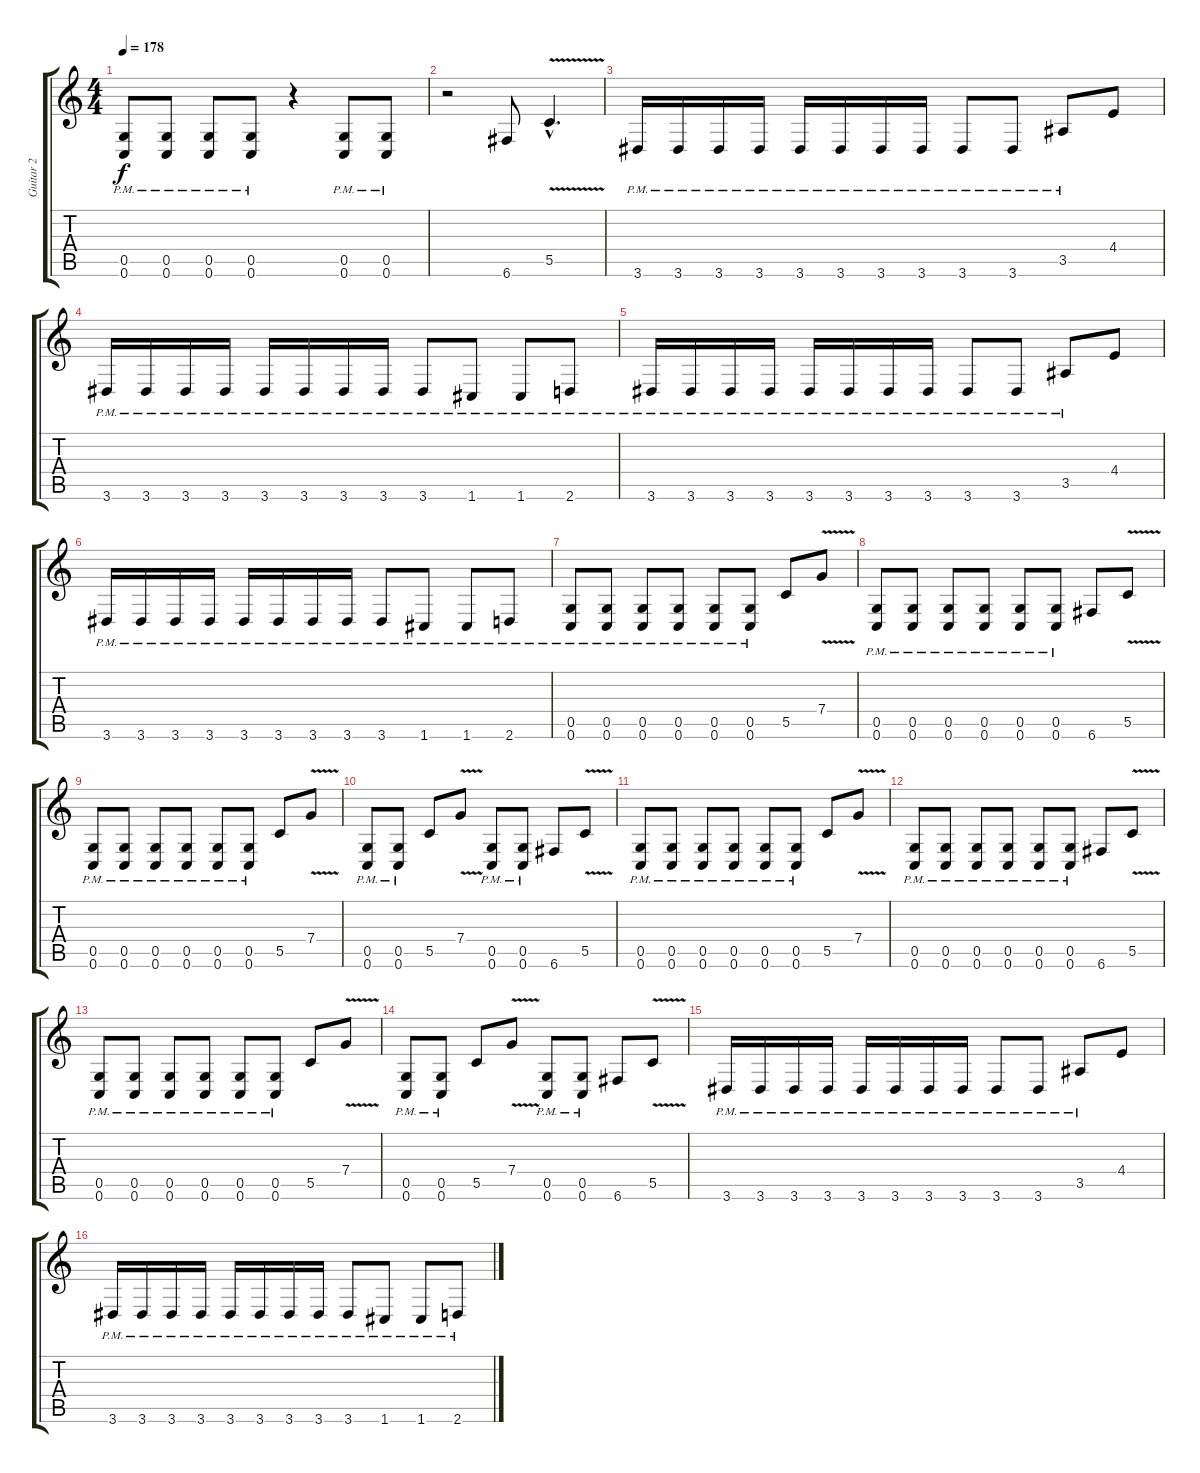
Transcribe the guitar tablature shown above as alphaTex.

\track ("Guitar 2" "Guitar 2") {instrument overdrivenguitar}
\staff {score tabs}
\tuning (D4 A3 F3 C3 G2 C2) {hide}
\ts (4 4)
\tempo 178
\clef g2
\ks c
(0.5{pm} 0.6{pm}).8{dy f} (0.5{pm} 0.6{pm}).8 (0.5{pm} 0.6{pm}).8 (0.5{pm} 0.6{pm}).8 r.4 (0.5{pm} 0.6{pm}).8 (0.5{pm} 0.6{pm}).8 |
r.2 6.6.8 5.5{v hac}.4{d} |
3.6{pm}.16 3.6{pm}.16 3.6{pm}.16 3.6{pm}.16 3.6{pm}.16 3.6{pm}.16 3.6{pm}.16 3.6{pm}.16 3.6{pm}.8 3.6{pm}.8 3.5{pm}.8 4.4.8 |
3.6{pm}.16 3.6{pm}.16 3.6{pm}.16 3.6{pm}.16 3.6{pm}.16 3.6{pm}.16 3.6{pm}.16 3.6{pm}.16 3.6{pm}.8 1.6{pm}.8 1.6{pm}.8 2.6{pm}.8 |
3.6{pm}.16 3.6{pm}.16 3.6{pm}.16 3.6{pm}.16 3.6{pm}.16 3.6{pm}.16 3.6{pm}.16 3.6{pm}.16 3.6{pm}.8 3.6{pm}.8 3.5{pm}.8 4.4.8 |
3.6{pm}.16 3.6{pm}.16 3.6{pm}.16 3.6{pm}.16 3.6{pm}.16 3.6{pm}.16 3.6{pm}.16 3.6{pm}.16 3.6{pm}.8 1.6{pm}.8 1.6{pm}.8 2.6{pm}.8 |
(0.5{pm} 0.6{pm}).8 (0.5{pm} 0.6{pm}).8 (0.5{pm} 0.6{pm}).8 (0.5{pm} 0.6{pm}).8 (0.5{pm} 0.6{pm}).8 (0.5{pm} 0.6{pm}).8 5.5.8 7.4{v}.8 |
(0.5{pm} 0.6{pm}).8 (0.5{pm} 0.6{pm}).8 (0.5{pm} 0.6{pm}).8 (0.5{pm} 0.6{pm}).8 (0.5{pm} 0.6{pm}).8 (0.5{pm} 0.6{pm}).8 6.6.8 5.5{v}.8 |
(0.5{pm} 0.6{pm}).8 (0.5{pm} 0.6{pm}).8 (0.5{pm} 0.6{pm}).8 (0.5{pm} 0.6{pm}).8 (0.5{pm} 0.6{pm}).8 (0.5{pm} 0.6{pm}).8 5.5.8 7.4{v}.8 |
(0.5{pm} 0.6{pm}).8 (0.5{pm} 0.6{pm}).8 5.5.8 7.4{v}.8 (0.5{pm} 0.6{pm}).8 (0.5{pm} 0.6{pm}).8 6.6.8 5.5{v}.8 |
(0.5{pm} 0.6{pm}).8 (0.5{pm} 0.6{pm}).8 (0.5{pm} 0.6{pm}).8 (0.5{pm} 0.6{pm}).8 (0.5{pm} 0.6{pm}).8 (0.5{pm} 0.6{pm}).8 5.5.8 7.4{v}.8 |
(0.5{pm} 0.6{pm}).8 (0.5{pm} 0.6{pm}).8 (0.5{pm} 0.6{pm}).8 (0.5{pm} 0.6{pm}).8 (0.5{pm} 0.6{pm}).8 (0.5{pm} 0.6{pm}).8 6.6.8 5.5{v}.8 |
(0.5{pm} 0.6{pm}).8 (0.5{pm} 0.6{pm}).8 (0.5{pm} 0.6{pm}).8 (0.5{pm} 0.6{pm}).8 (0.5{pm} 0.6{pm}).8 (0.5{pm} 0.6{pm}).8 5.5.8 7.4{v}.8 |
(0.5{pm} 0.6{pm}).8 (0.5{pm} 0.6{pm}).8 5.5.8 7.4{v}.8 (0.5{pm} 0.6{pm}).8 (0.5{pm} 0.6{pm}).8 6.6.8 5.5{v}.8 |
3.6{pm}.16 3.6{pm}.16 3.6{pm}.16 3.6{pm}.16 3.6{pm}.16 3.6{pm}.16 3.6{pm}.16 3.6{pm}.16 3.6{pm}.8 3.6{pm}.8 3.5{pm}.8 4.4.8 |
3.6{pm}.16 3.6{pm}.16 3.6{pm}.16 3.6{pm}.16 3.6{pm}.16 3.6{pm}.16 3.6{pm}.16 3.6{pm}.16 3.6{pm}.8 1.6{pm}.8 1.6{pm}.8 2.6{pm}.8
